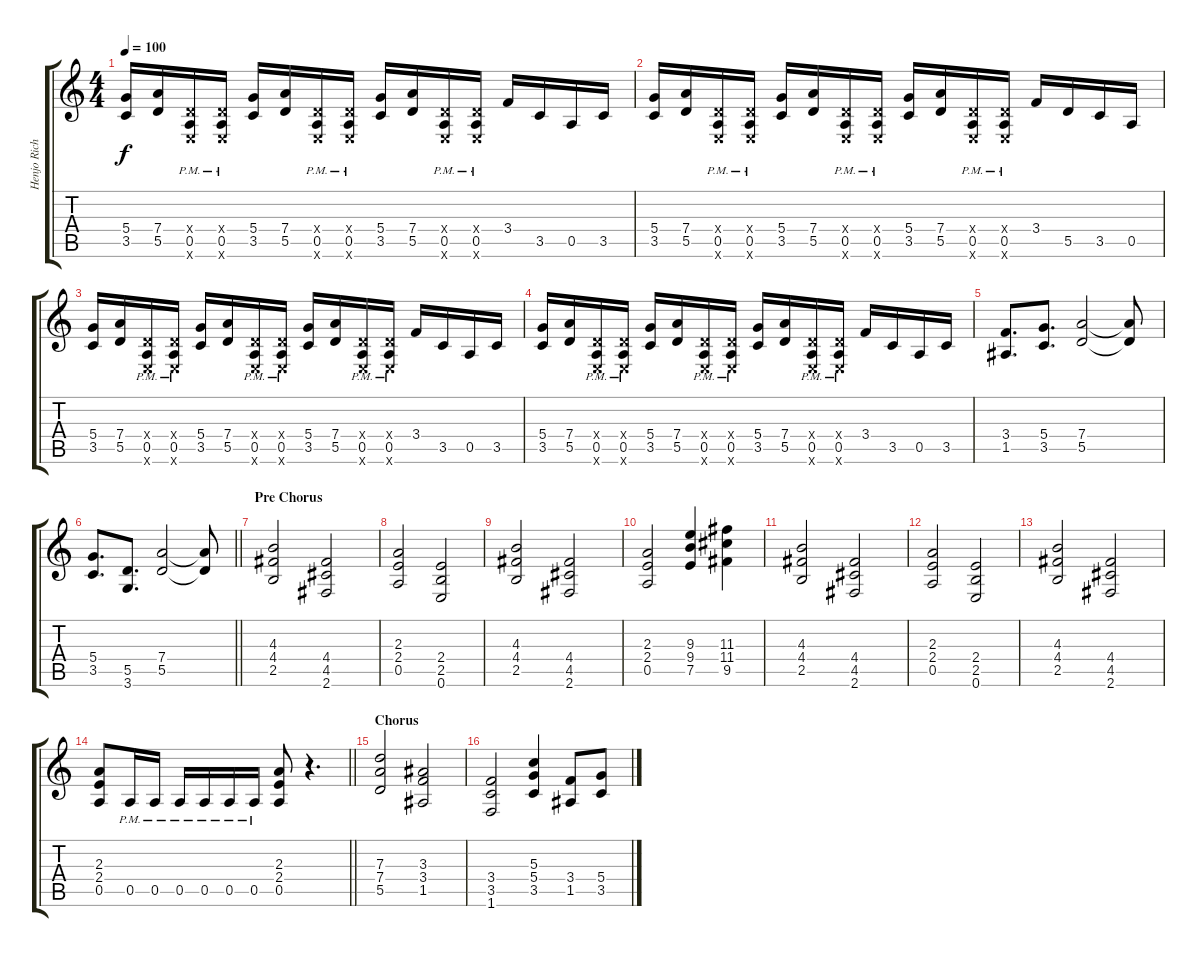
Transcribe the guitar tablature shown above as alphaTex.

\track ("Henjo Richter" "Henjo Rich") {instrument distortionguitar}
\staff {score tabs}
\tuning (E4 B3 G3 D3 A2 E2) {hide}
\ts (4 4)
\tempo 100
\clef g2
\ks c
(5.4 3.5).16{dy f} (7.4 5.5).16 (0.4{x} 0.5{pm} 0.6{x}).16 (0.4{x} 0.5{pm} 0.6{x}).16 (5.4 3.5).16 (7.4 5.5).16 (0.4{x} 0.5{pm} 0.6{x}).16 (0.4{x} 0.5{pm} 0.6{x}).16 (5.4 3.5).16 (7.4 5.5).16 (0.4{x} 0.5{pm} 0.6{x}).16 (0.4{x} 0.5{pm} 0.6{x}).16 3.4.16 3.5.16 0.5.16 3.5.16 |
(5.4 3.5).16 (7.4 5.5).16 (0.4{x} 0.5{pm} 0.6{x}).16 (0.4{x} 0.5{pm} 0.6{x}).16 (5.4 3.5).16 (7.4 5.5).16 (0.4{x} 0.5{pm} 0.6{x}).16 (0.4{x} 0.5{pm} 0.6{x}).16 (5.4 3.5).16 (7.4 5.5).16 (0.4{x} 0.5{pm} 0.6{x}).16 (0.4{x} 0.5{pm} 0.6{x}).16 3.4.16 5.5.16 3.5.16 0.5.16 |
(5.4 3.5).16 (7.4 5.5).16 (0.4{x} 0.5{pm} 0.6{x}).16 (0.4{x} 0.5{pm} 0.6{x}).16 (5.4 3.5).16 (7.4 5.5).16 (0.4{x} 0.5{pm} 0.6{x}).16 (0.4{x} 0.5{pm} 0.6{x}).16 (5.4 3.5).16 (7.4 5.5).16 (0.4{x} 0.5{pm} 0.6{x}).16 (0.4{x} 0.5{pm} 0.6{x}).16 3.4.16 3.5.16 0.5.16 3.5.16 |
(5.4 3.5).16 (7.4 5.5).16 (0.4{x} 0.5{pm} 0.6{x}).16 (0.4{x} 0.5{pm} 0.6{x}).16 (5.4 3.5).16 (7.4 5.5).16 (0.4{x} 0.5{pm} 0.6{x}).16 (0.4{x} 0.5{pm} 0.6{x}).16 (5.4 3.5).16 (7.4 5.5).16 (0.4{x} 0.5{pm} 0.6{x}).16 (0.4{x} 0.5{pm} 0.6{x}).16 3.4.16 3.5.16 0.5.16 3.5.16 |
(3.4 1.5).8{d} (5.4 3.5).8{d} (7.4 5.5).2 (7.4{t} 5.5{t}).8 |
\barLineRight lightlight
(5.4 3.5).8{d} (5.5 3.6).8{d} (7.4 5.5).2 (7.4{t} 5.5{t}).8 |
\section ("" "Pre Chorus")
(4.3 4.4 2.5).2 (4.4 4.5 2.6).2 |
(2.3 2.4 0.5).2 (2.4 2.5 0.6).2 |
(4.3 4.4 2.5).2 (4.4 4.5 2.6).2 |
(2.3 2.4 0.5).2 (9.3 9.4 7.5).4 (11.3 11.4 9.5).4 |
(4.3 4.4 2.5).2 (4.4 4.5 2.6).2 |
(2.3 2.4 0.5).2 (2.4 2.5 0.6).2 |
(4.3 4.4 2.5).2 (4.4 4.5 2.6).2 |
\barLineRight lightlight
(2.3 2.4 0.5).8 0.5{pm}.16 0.5{pm}.16 0.5{pm}.16 0.5{pm}.16 0.5{pm}.16 0.5{pm}.16 (2.3 2.4 0.5).8 r.4{d} |
\section ("" "Chorus")
(7.3 7.4 5.5).2 (3.3 3.4 1.5).2 |
(3.4 3.5 1.6).2 (5.3 5.4 3.5).4 (3.4 1.5).8 (5.4 3.5).8
